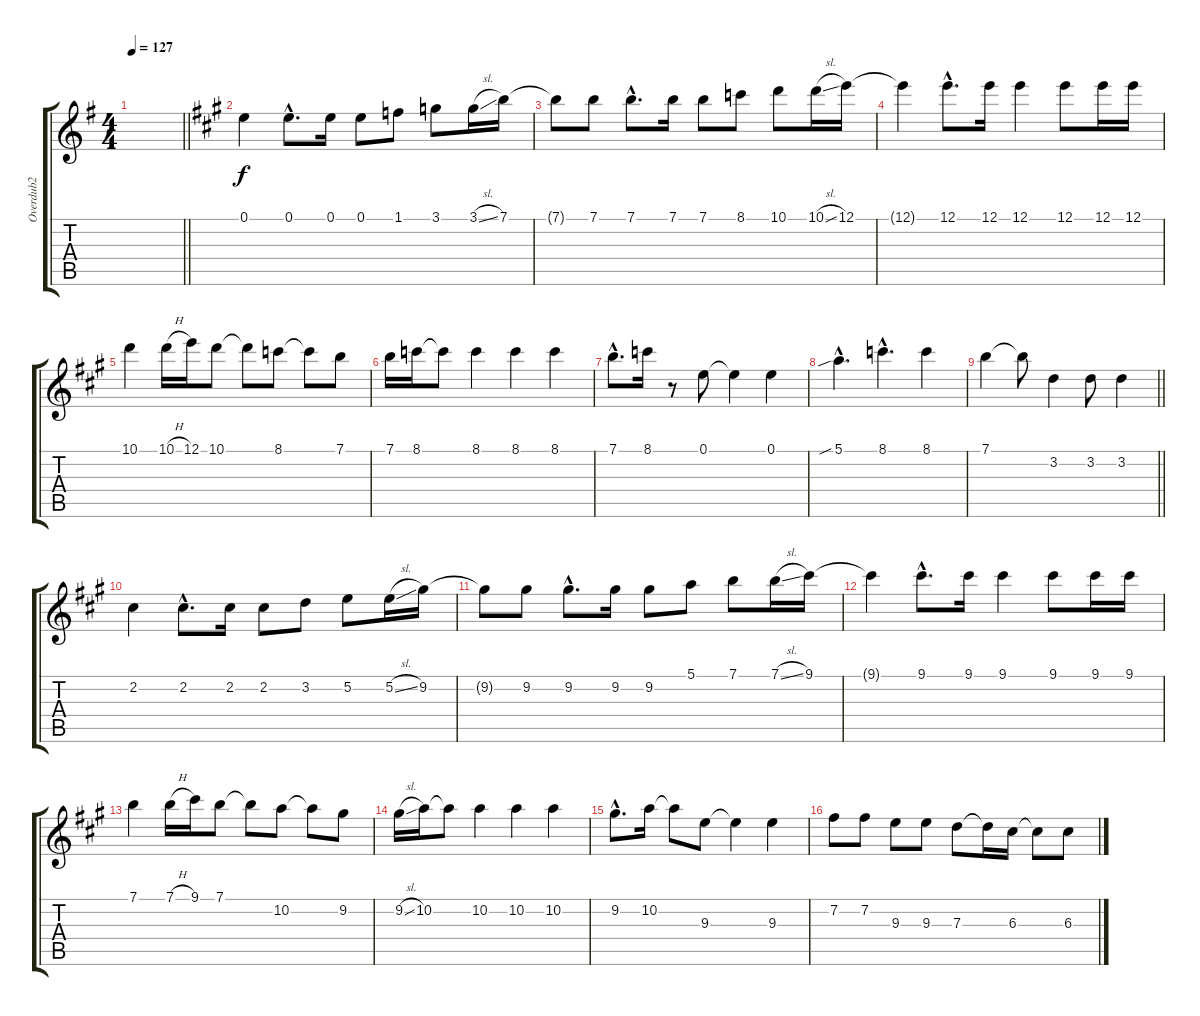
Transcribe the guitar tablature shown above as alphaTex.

\track ("Overdub2" "Overdub2") {instrument acousticguitarsteel}
\staff {score tabs}
\tuning (E4 B3 G3 D3 A2 E2) {hide}
\ts (4 4)
\tempo 127
\clef g2
\barLineRight lightlight
\ks g
|
\ks a
0.1.4 0.1{hac}.8{d} 0.1.16 0.1.8 1.1.8 3.1.8 3.1{sl}.16 7.1.16 |
7.1{t}.8 7.1.8 7.1{hac}.8{d} 7.1.16 7.1.8 8.1.8 10.1.8 10.1{sl}.16 12.1.16 |
12.1{t}.4 12.1{hac}.8{d} 12.1.16 12.1.4 12.1.8 12.1.16 12.1.16 |
10.1.4 10.1{h}.16 12.1.16 10.1.8 10.1{t}.8 8.1.8 8.1{t}.8 7.1.8 |
7.1.16 8.1.16 8.1{t}.8 8.1.4 8.1.4 8.1.4 |
7.1{hac}.8{d} 8.1.16 r.8 0.1.8 0.1{t}.4 0.1.4 |
5.1{sib hac}.4{d} 8.1{hac}.4{d} 8.1.4 |
\barLineRight lightlight
7.1.4 7.1{t}.8 3.2.4 3.2.8 3.2.4 |
2.2.4 2.2{hac}.8{d} 2.2.16 2.2.8 3.2.8 5.2.8 5.2{sl}.16 9.2.16 |
9.2{t}.8 9.2.8 9.2{hac}.8{d} 9.2.16 9.2.8 5.1.8 7.1.8 7.1{sl}.16 9.1.16 |
9.1{t}.4 9.1{hac}.8{d} 9.1.16 9.1.4 9.1.8 9.1.16 9.1.16 |
7.1.4 7.1{h}.16 9.1.16 7.1.8 7.1{t}.8 10.2.8 10.2{t}.8 9.2.8 |
9.2{sl}.16 10.2.16 10.2{t}.8 10.2.4 10.2.4 10.2.4 |
9.2{hac}.8{d} 10.2.16 10.2{t}.8 9.3.8 9.3{t}.4 9.3.4 |
7.2.8 7.2.8 9.3.8 9.3.8 7.3.8 7.3{t}.16 6.3.16 6.3{t}.8 6.3.8
